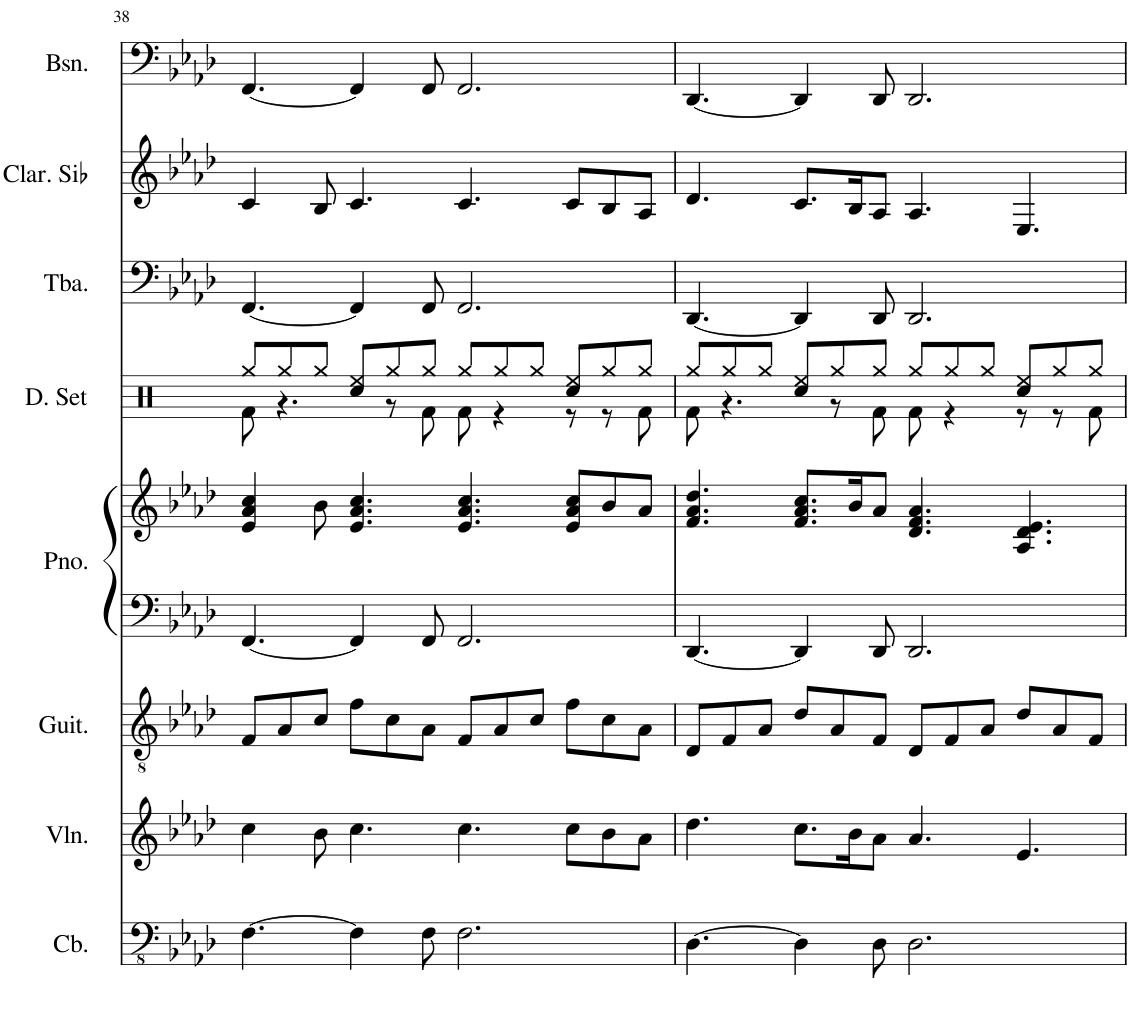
**kern	**kern	**kern	**kern	**kern	**kern	**kern	**kern
*part7	*part6	*part5	*part4	*part4	*part3	*part2	*part1
*staff8	*staff7	*staff6	*staff5	*staff4	*staff3	*staff2	*staff1
*I"Contrabass	*I"Violin	*I"Acoustic Guitar	*I"Piano	*	*I"Tuba	*I"Clarinette en Sib	*I"Bassoon
*I'Cb.	*I'Vln.	*I'Guit.	*I'Pno.	*	*I'Tba.	*I'Clar. Sib	*I'Bsn.
!!LO:PB:g=z
*clefFv4	*clefG2	*clefGv2	*clefF4	*clefG2	*clefF4	*clefG2	*clefF4
*ITrd7c12	*	*	*	*	*	*ITrd1c2	*
*k[b-e-a-d-]	*k[b-e-a-d-]	*k[b-e-a-d-]	*k[b-e-a-d-]	*k[b-e-a-d-]	*k[b-e-a-d-]	*k[b-e-a-d-]	*k[b-e-a-d-]
*M12/8	*M12/8	*M12/8	*M12/8	*M12/8	*M12/8	*M12/8	*M12/8
=38	=38	=38	=38	=38	=38	=38	=38
[4.FF\	4cc\	8F/L	[4.FF/	4e-/ 4a-/ 4cc/	[4.FF/	4c/	[4.FF/
.	.	8A-/	.	.	.	.	.
.	8b-\	8c/J	.	8b-\	.	8B-/	.
4FF\]	4.cc\	8f\L	4FF/]	4.e-/ 4.a-/ 4.cc/	4FF/]	4.c/	4FF/]
.	.	8c\	.	.	.	.	.
8FF\	.	8A-\J	8FF/	.	8FF/	.	8FF/
2.FF\	4.cc\	8F/L	2.FF/	4.e-/ 4.a-/ 4.cc/	2.FF/	4.c/	2.FF/
.	.	8A-/	.	.	.	.	.
.	.	8c/J	.	.	.	.	.
.	8cc\L	8f\L	.	8e-/ 8a-/ 8cc/L	.	8c/L	.
.	8b-\	8c\	.	8b-/	.	8B-/	.
.	8a-\J	8A-\J	.	8a-/J	.	8A-/J	.
=39	=39	=39	=39	=39	=39	=39	=39
[4.DD-\	4.dd-\	8D-/L	[4.DD-/	4.f/ 4.a-/ 4.dd-/	[4.DD-/	4.d-/	[4.DD-/
.	.	8F/	.	.	.	.	.
.	.	8A-/J	.	.	.	.	.
4DD-\]	8.cc\L	8d-/L	4DD-/]	8.f/ 8.a-/ 8.cc/L	4DD-/]	8.c/L	4DD-/]
.	.	8A-/	.	.	.	.	.
.	16b-\K	.	.	16b-/K	.	16B-/K	.
8DD-\	8a-\J	8F/J	8DD-/	8a-/J	8DD-/	8A-/J	8DD-/
2.DD-\	4.a-/	8D-/L	2.DD-/	4.d-/ 4.f/ 4.a-/	2.DD-/	4.A-/	2.DD-/
.	.	8F/	.	.	.	.	.
.	.	8A-/J	.	.	.	.	.
.	4.e-/	8d-/L	.	4.A-/ 4.d-/ 4.e-/	.	4.E-/	.
.	.	8A-/	.	.	.	.	.
.	.	8F/J	.	.	.	.	.
=	=	=	=	=	=	=	=
*-	*-	*-	*-	*-	*-	*-	*-
